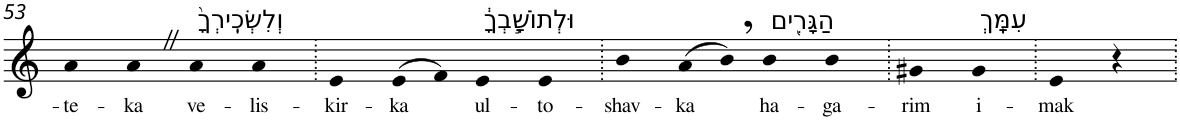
**kern	**text
*part1	*part1
*staff1	*staff1
*I"Piano	*
*I'Pno	*
!!LO:PB:g=z
*clefG2	*
*k[]	*
=53	=53
!	!LO:LY:b
4a	-te-
!	!LO:LY:b
4aZ	-ka
!LO:TX:a:t=וְלִשְׂכִֽירְךָ֙	!
!	!LO:LY:b
4a	ve-
!	!LO:LY:b
4a	-lis-
=54.	=54.
!	!LO:LY:b
4e	-kir-
!	!LO:LY:b
(>8e	-ka
8f)	.
!LO:TX:a:t=וּלְתוֹשָׁ֣בְךָ֔	!
!	!LO:LY:b
4e	ul-
!	!LO:LY:b
4e	-to-
=55.	=55.
!	!LO:LY:b
4b	-shav-
!	!LO:LY:b
(>8a	-ka
8b,)	.
!LO:TX:a:t=הַגָּרִ֖ים	!
!	!LO:LY:b
4b	ha-
!	!LO:LY:b
4b	-ga-
=56.	=56.
!	!LO:LY:b
4g#X	-rim
!LO:TX:a:t=עִמָּֽךְ	!
!	!LO:LY:b
4g#	i-
=57.	=57.
!	!LO:LY:b
4e	-mak
4r	.
=.	=.
*-	*-
